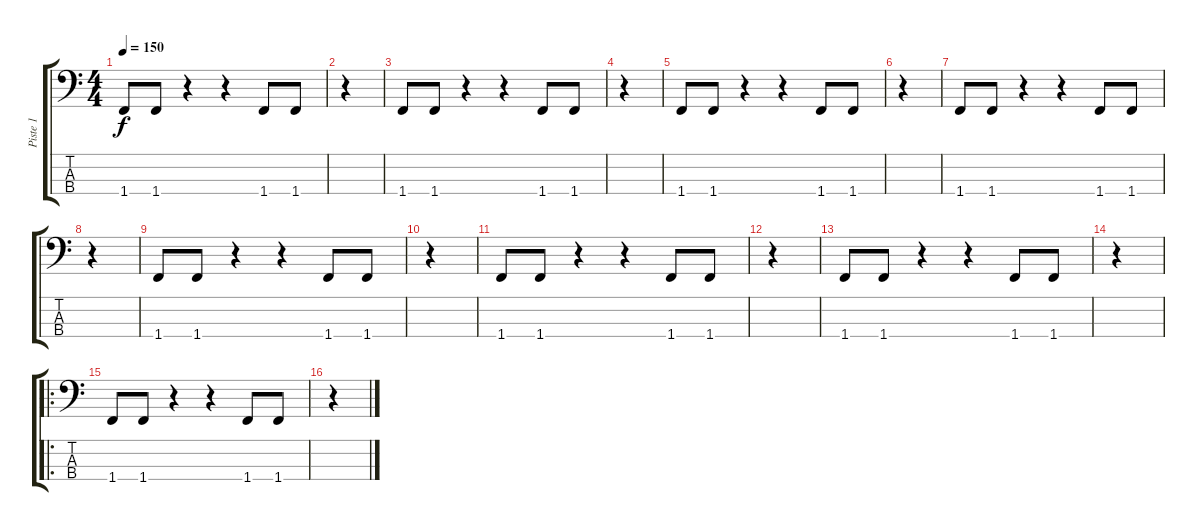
\track ("Piste 1" "Piste 1") {instrument synthbass1}
\staff {score tabs}
\tuning (G2 D2 A1 E1) {hide}
\ts (4 4)
\tempo 150
\clef f4
\ks c
1.4.8{dy f} 1.4.8 r.4 r.4 1.4.8 1.4.8 |
r.4 |
1.4.8 1.4.8 r.4 r.4 1.4.8 1.4.8 |
r.4 |
1.4.8 1.4.8 r.4 r.4 1.4.8 1.4.8 |
r.4 |
1.4.8 1.4.8 r.4 r.4 1.4.8 1.4.8 |
r.4 |
1.4.8 1.4.8 r.4 r.4 1.4.8 1.4.8 |
r.4 |
1.4.8 1.4.8 r.4 r.4 1.4.8 1.4.8 |
r.4 |
1.4.8 1.4.8 r.4 r.4 1.4.8 1.4.8 |
r.4 |
\ro
1.4.8 1.4.8 r.4 r.4 1.4.8 1.4.8 |
r.4
